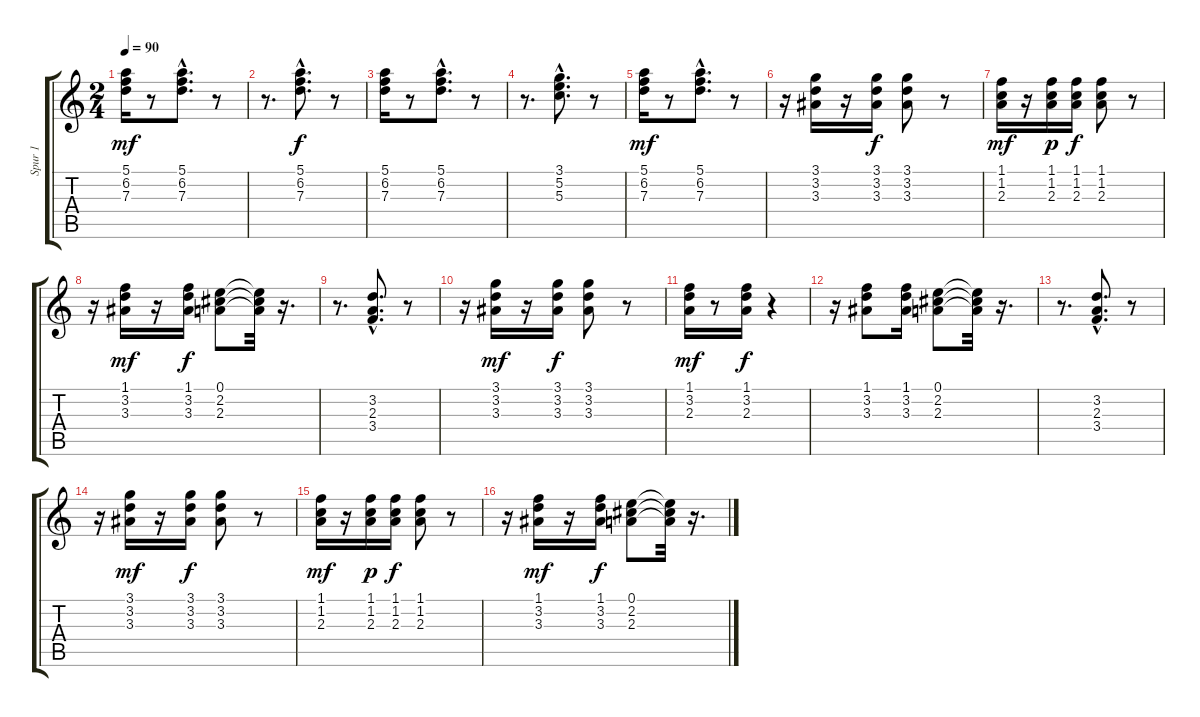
\track ("Spur 1" "Spur 1") {instrument acousticguitarsteel}
\staff {score tabs}
\tuning (E4 B3 G3 D3 A2 E2) {hide}
\ts (2 4)
\tempo 90
\clef g2
\ks c
(5.1 6.2 7.3).16{dy mf} r.8 (5.1{hac} 6.2{hac} 7.3{hac}).8{d} r.8 |
r.8{d} (5.1{hac} 6.2{hac} 7.3{hac}).8{d dy f} r.8 |
(5.1 6.2 7.3).16 r.8 (5.1{hac} 6.2{hac} 7.3{hac}).8{d} r.8 |
r.8{d} (3.1{hac} 5.2{hac} 5.3{hac}).8{d} r.8 |
(5.1 6.2 7.3).16{dy mf} r.8 (5.1{hac} 6.2{hac} 7.3{hac}).8{d} r.8 |
r.16 (3.1 3.2 3.3).16 r.16 (3.1 3.2 3.3).16{dy f} (3.1 3.2 3.3).8 r.8 |
(1.1 1.2 2.3).16{dy mf} r.16 (1.1 1.2 2.3).16{dy p} (1.1 1.2 2.3).16{dy f} (1.1 1.2 2.3).8 r.8 |
r.16 (1.1 3.2 3.3).16{dy mf} r.16 (1.1 3.2 3.3).16{dy f} (0.1 2.2 2.3).8 (0.1{t} 2.2{t} 2.3{t}).32 r.16{d} |
r.8{d} (3.2{hac} 2.3{hac} 3.4{hac}).8{d} r.8 |
r.16 (3.1 3.2 3.3).16{dy mf} r.16 (3.1 3.2 3.3).16{dy f} (3.1 3.2 3.3).8 r.8 |
(1.1 3.2 2.3).16{dy mf} r.8 (1.1 3.2 2.3).16{dy f} r.4 |
r.16 (1.1 3.2 3.3).8 (1.1 3.2 3.3).16 (0.1 2.2 2.3).8 (0.1{t} 2.2{t} 2.3{t}).32 r.16{d} |
r.8{d} (3.2{hac} 2.3{hac} 3.4{hac}).8{d} r.8 |
r.16 (3.1 3.2 3.3).16{dy mf} r.16 (3.1 3.2 3.3).16{dy f} (3.1 3.2 3.3).8 r.8 |
(1.1 1.2 2.3).16{dy mf} r.16 (1.1 1.2 2.3).16{dy p} (1.1 1.2 2.3).16{dy f} (1.1 1.2 2.3).8 r.8 |
r.16 (1.1 3.2 3.3).16{dy mf} r.16 (1.1 3.2 3.3).16{dy f} (0.1 2.2 2.3).8 (0.1{t} 2.2{t} 2.3{t}).32 r.16{d}
